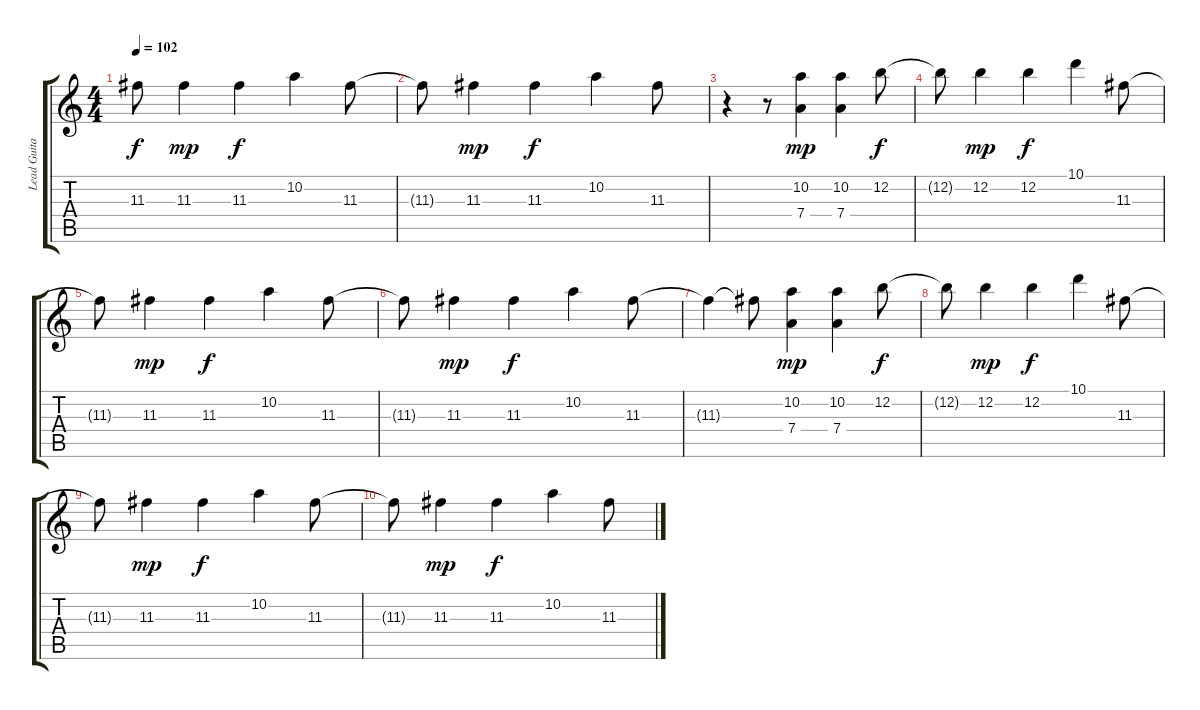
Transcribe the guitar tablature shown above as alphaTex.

\track ("Lead Guitar" "Lead Guita") {instrument electricguitarjazz}
\staff {score tabs}
\tuning (E4 B3 G3 D3 A2 E2) {hide}
\ts (4 4)
\tempo 102
\clef g2
\ks c
11.3{t}.8{dy f} 11.3.4{dy mp} 11.3.4{dy f} 10.2.4 11.3.8 |
11.3{t}.8 11.3.4{dy mp} 11.3.4{dy f} 10.2.4 11.3.8 |
r.4 r.8 (10.2 7.4).4{dy mp} (10.2 7.4).4 12.2.8{dy f} |
12.2{t}.8 12.2.4{dy mp} 12.2.4{dy f} 10.1.4 11.3.8 |
11.3{t}.8 11.3.4{dy mp} 11.3.4{dy f} 10.2.4 11.3.8 |
11.3{t}.8 11.3.4{dy mp} 11.3.4{dy f} 10.2.4 11.3.8 |
11.3{t}.4 11.3{t}.8 (10.2 7.4).4{dy mp} (10.2 7.4).4 12.2.8{dy f} |
12.2{t}.8 12.2.4{dy mp} 12.2.4{dy f} 10.1.4 11.3.8 |
11.3{t}.8 11.3.4{dy mp} 11.3.4{dy f} 10.2.4 11.3.8 |
11.3{t}.8 11.3.4{dy mp} 11.3.4{dy f} 10.2.4 11.3.8
